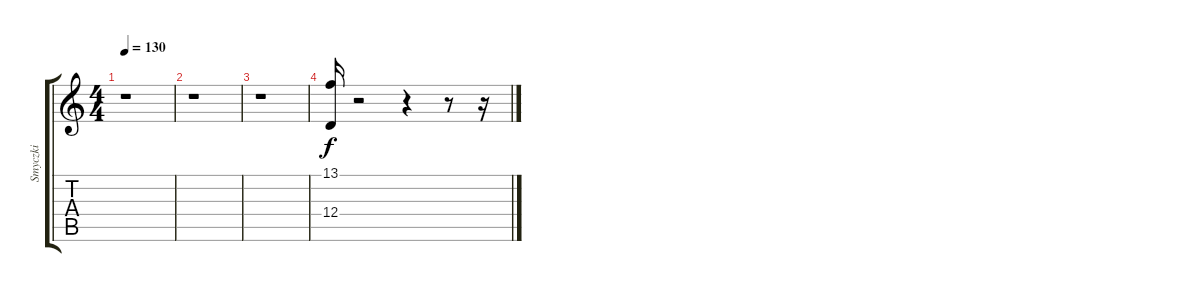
\track ("Smyczki" "Smyczki") {instrument synthstrings2}
\staff {score tabs}
\tuning (E4 B3 G3 D3 A2 E2) {hide}
\ts (4 4)
\tempo 130
\clef g2
\ks c
r.1{dy f} |
r.1 |
r.1 |
(13.1 12.4).16 r.2 r.4 r.8 r.16
